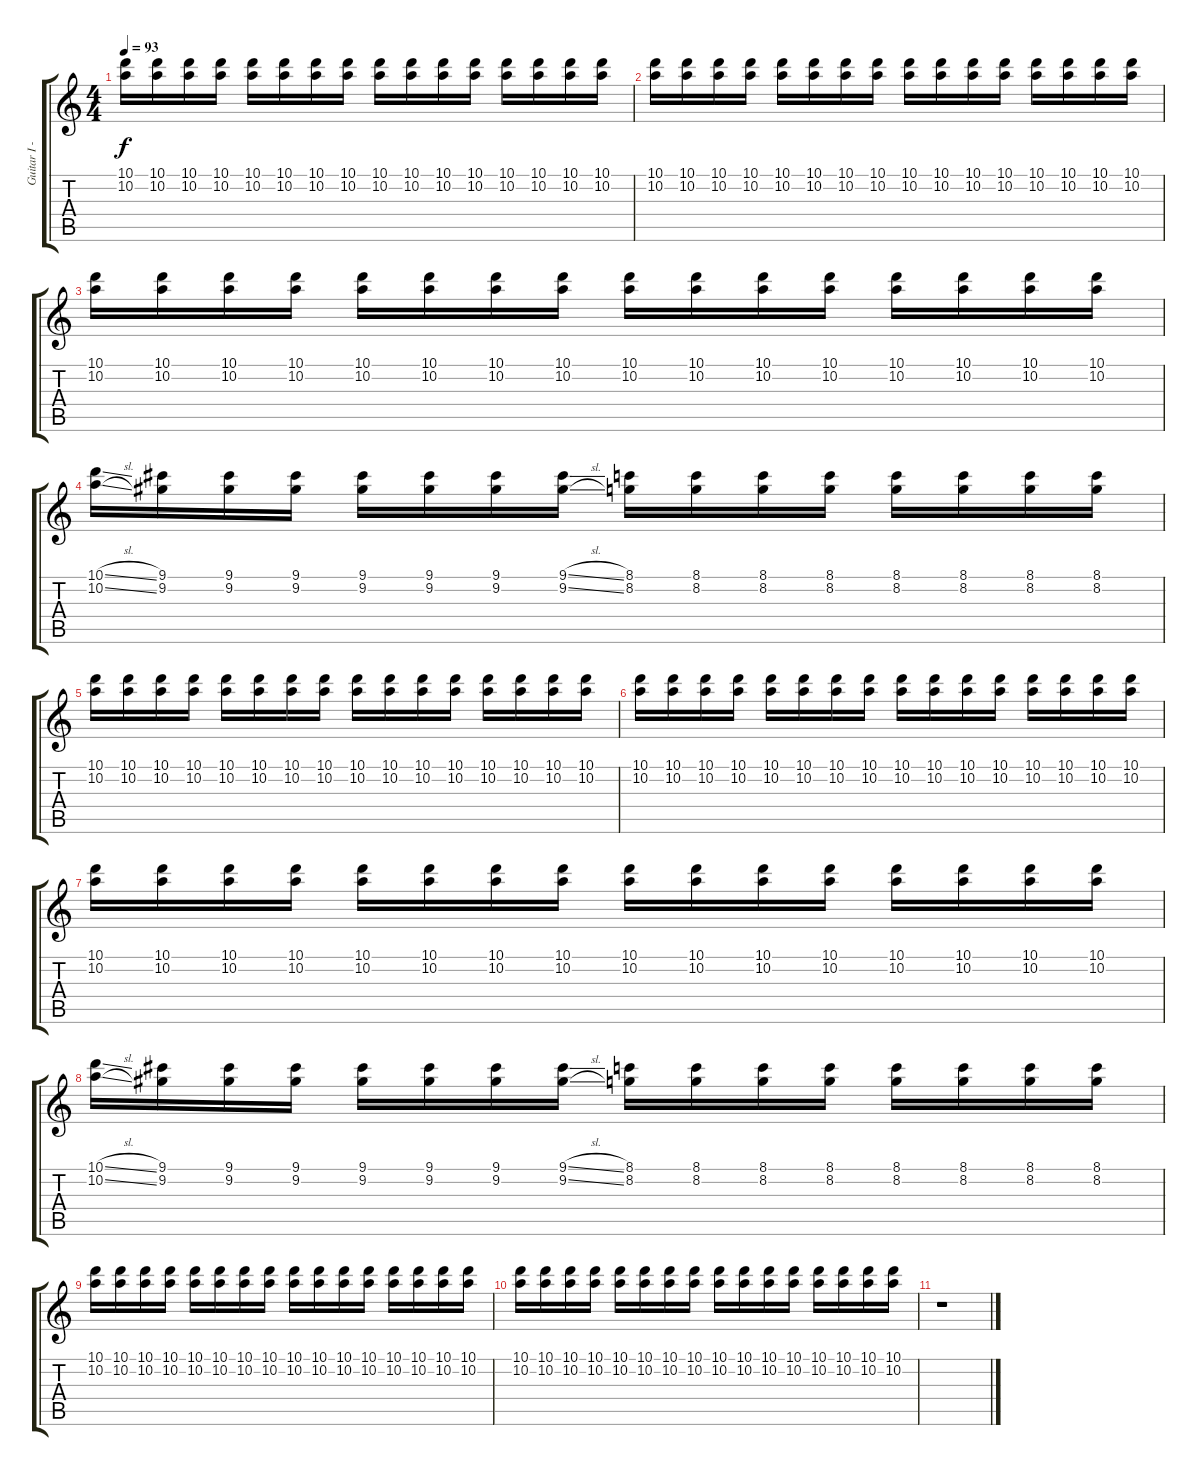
\track ("Guitar I - Bard Torstensen" "Guitar I -") {instrument distortionguitar}
\staff {score tabs}
\tuning (E4 B3 G3 D3 A2 D2) {hide}
\ts (4 4)
\tempo 93
\clef g2
\ks c
(10.1 10.2).16{dy f} (10.1 10.2).16 (10.1 10.2).16 (10.1 10.2).16 (10.1 10.2).16 (10.1 10.2).16 (10.1 10.2).16 (10.1 10.2).16 (10.1 10.2).16 (10.1 10.2).16 (10.1 10.2).16 (10.1 10.2).16 (10.1 10.2).16 (10.1 10.2).16 (10.1 10.2).16 (10.1 10.2).16 |
(10.1 10.2).16 (10.1 10.2).16 (10.1 10.2).16 (10.1 10.2).16 (10.1 10.2).16 (10.1 10.2).16 (10.1 10.2).16 (10.1 10.2).16 (10.1 10.2).16 (10.1 10.2).16 (10.1 10.2).16 (10.1 10.2).16 (10.1 10.2).16 (10.1 10.2).16 (10.1 10.2).16 (10.1 10.2).16 |
(10.1 10.2).16 (10.1 10.2).16 (10.1 10.2).16 (10.1 10.2).16 (10.1 10.2).16 (10.1 10.2).16 (10.1 10.2).16 (10.1 10.2).16 (10.1 10.2).16 (10.1 10.2).16 (10.1 10.2).16 (10.1 10.2).16 (10.1 10.2).16 (10.1 10.2).16 (10.1 10.2).16 (10.1 10.2).16 |
(10.1{sl} 10.2{sl}).16 (9.1 9.2).16 (9.1 9.2).16 (9.1 9.2).16 (9.1 9.2).16 (9.1 9.2).16 (9.1 9.2).16 (9.1{sl} 9.2{sl}).16 (8.1 8.2).16 (8.1 8.2).16 (8.1 8.2).16 (8.1 8.2).16 (8.1 8.2).16 (8.1 8.2).16 (8.1 8.2).16 (8.1 8.2).16 |
(10.1 10.2).16 (10.1 10.2).16 (10.1 10.2).16 (10.1 10.2).16 (10.1 10.2).16 (10.1 10.2).16 (10.1 10.2).16 (10.1 10.2).16 (10.1 10.2).16 (10.1 10.2).16 (10.1 10.2).16 (10.1 10.2).16 (10.1 10.2).16 (10.1 10.2).16 (10.1 10.2).16 (10.1 10.2).16 |
(10.1 10.2).16 (10.1 10.2).16 (10.1 10.2).16 (10.1 10.2).16 (10.1 10.2).16 (10.1 10.2).16 (10.1 10.2).16 (10.1 10.2).16 (10.1 10.2).16 (10.1 10.2).16 (10.1 10.2).16 (10.1 10.2).16 (10.1 10.2).16 (10.1 10.2).16 (10.1 10.2).16 (10.1 10.2).16 |
(10.1 10.2).16 (10.1 10.2).16 (10.1 10.2).16 (10.1 10.2).16 (10.1 10.2).16 (10.1 10.2).16 (10.1 10.2).16 (10.1 10.2).16 (10.1 10.2).16 (10.1 10.2).16 (10.1 10.2).16 (10.1 10.2).16 (10.1 10.2).16 (10.1 10.2).16 (10.1 10.2).16 (10.1 10.2).16 |
(10.1{sl} 10.2{sl}).16 (9.1 9.2).16 (9.1 9.2).16 (9.1 9.2).16 (9.1 9.2).16 (9.1 9.2).16 (9.1 9.2).16 (9.1{sl} 9.2{sl}).16 (8.1 8.2).16 (8.1 8.2).16 (8.1 8.2).16 (8.1 8.2).16 (8.1 8.2).16 (8.1 8.2).16 (8.1 8.2).16 (8.1 8.2).16 |
(10.1 10.2).16 (10.1 10.2).16 (10.1 10.2).16 (10.1 10.2).16 (10.1 10.2).16 (10.1 10.2).16 (10.1 10.2).16 (10.1 10.2).16 (10.1 10.2).16 (10.1 10.2).16 (10.1 10.2).16 (10.1 10.2).16 (10.1 10.2).16 (10.1 10.2).16 (10.1 10.2).16 (10.1 10.2).16 |
(10.1 10.2).16 (10.1 10.2).16 (10.1 10.2).16 (10.1 10.2).16 (10.1 10.2).16 (10.1 10.2).16 (10.1 10.2).16 (10.1 10.2).16 (10.1 10.2).16 (10.1 10.2).16 (10.1 10.2).16 (10.1 10.2).16 (10.1 10.2).16 (10.1 10.2).16 (10.1 10.2).16 (10.1 10.2).16 |
r.1
